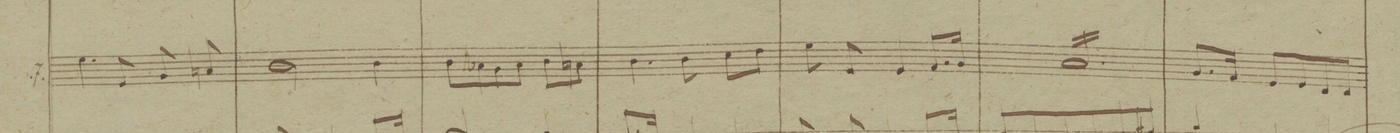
**kern	**dynam
*I"7.	*
*clefC3	*
*k[b-]	*
*M3/4	*
4.f\	.
8F/	.
8A/	.
8Bn/	.
=161	=161
2c\	.
4c\	.
=162	=162
8c\L	.
8B-X\	.
8A\	.
8B-\J	.
8c\L	.
8Bn\J	.
=163	=163
4.c\	.
8c\	.
8d\L	.
8e\J	.
=164	=164
8f\	.
8F/	.
4F/	.
8.G/L	.
16A/Jk	.
=165	=165
8B-/L	.
8B-/	.
8B-/	.
8B-/	.
8B-/	.
8B-/J	.
=166	=166
8.A/L	.
16G/Jk	.
8F/L	.
8F/	.
8E/	.
8E/J	.
=167	=167
*-	*-
